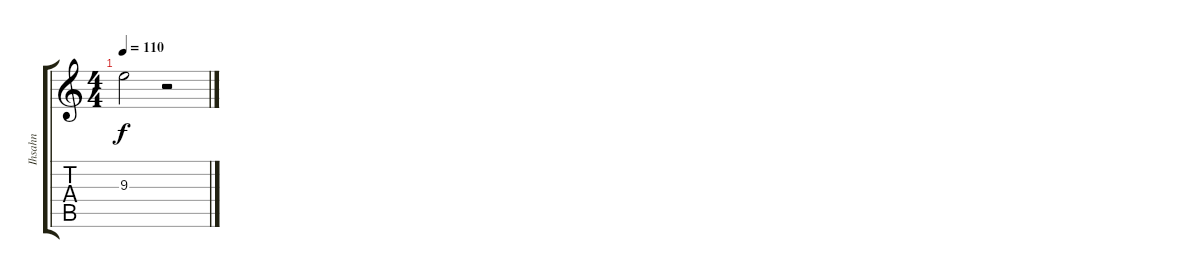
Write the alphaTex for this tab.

\track ("Ihsahn" "Ihsahn") {instrument distortionguitar}
\staff {score tabs}
\tuning (E4 B3 G3 D3 A2 E2) {hide}
\ts (4 4)
\tempo 110
\clef g2
\ks c
9.3{t}.2{dy f} r.2
